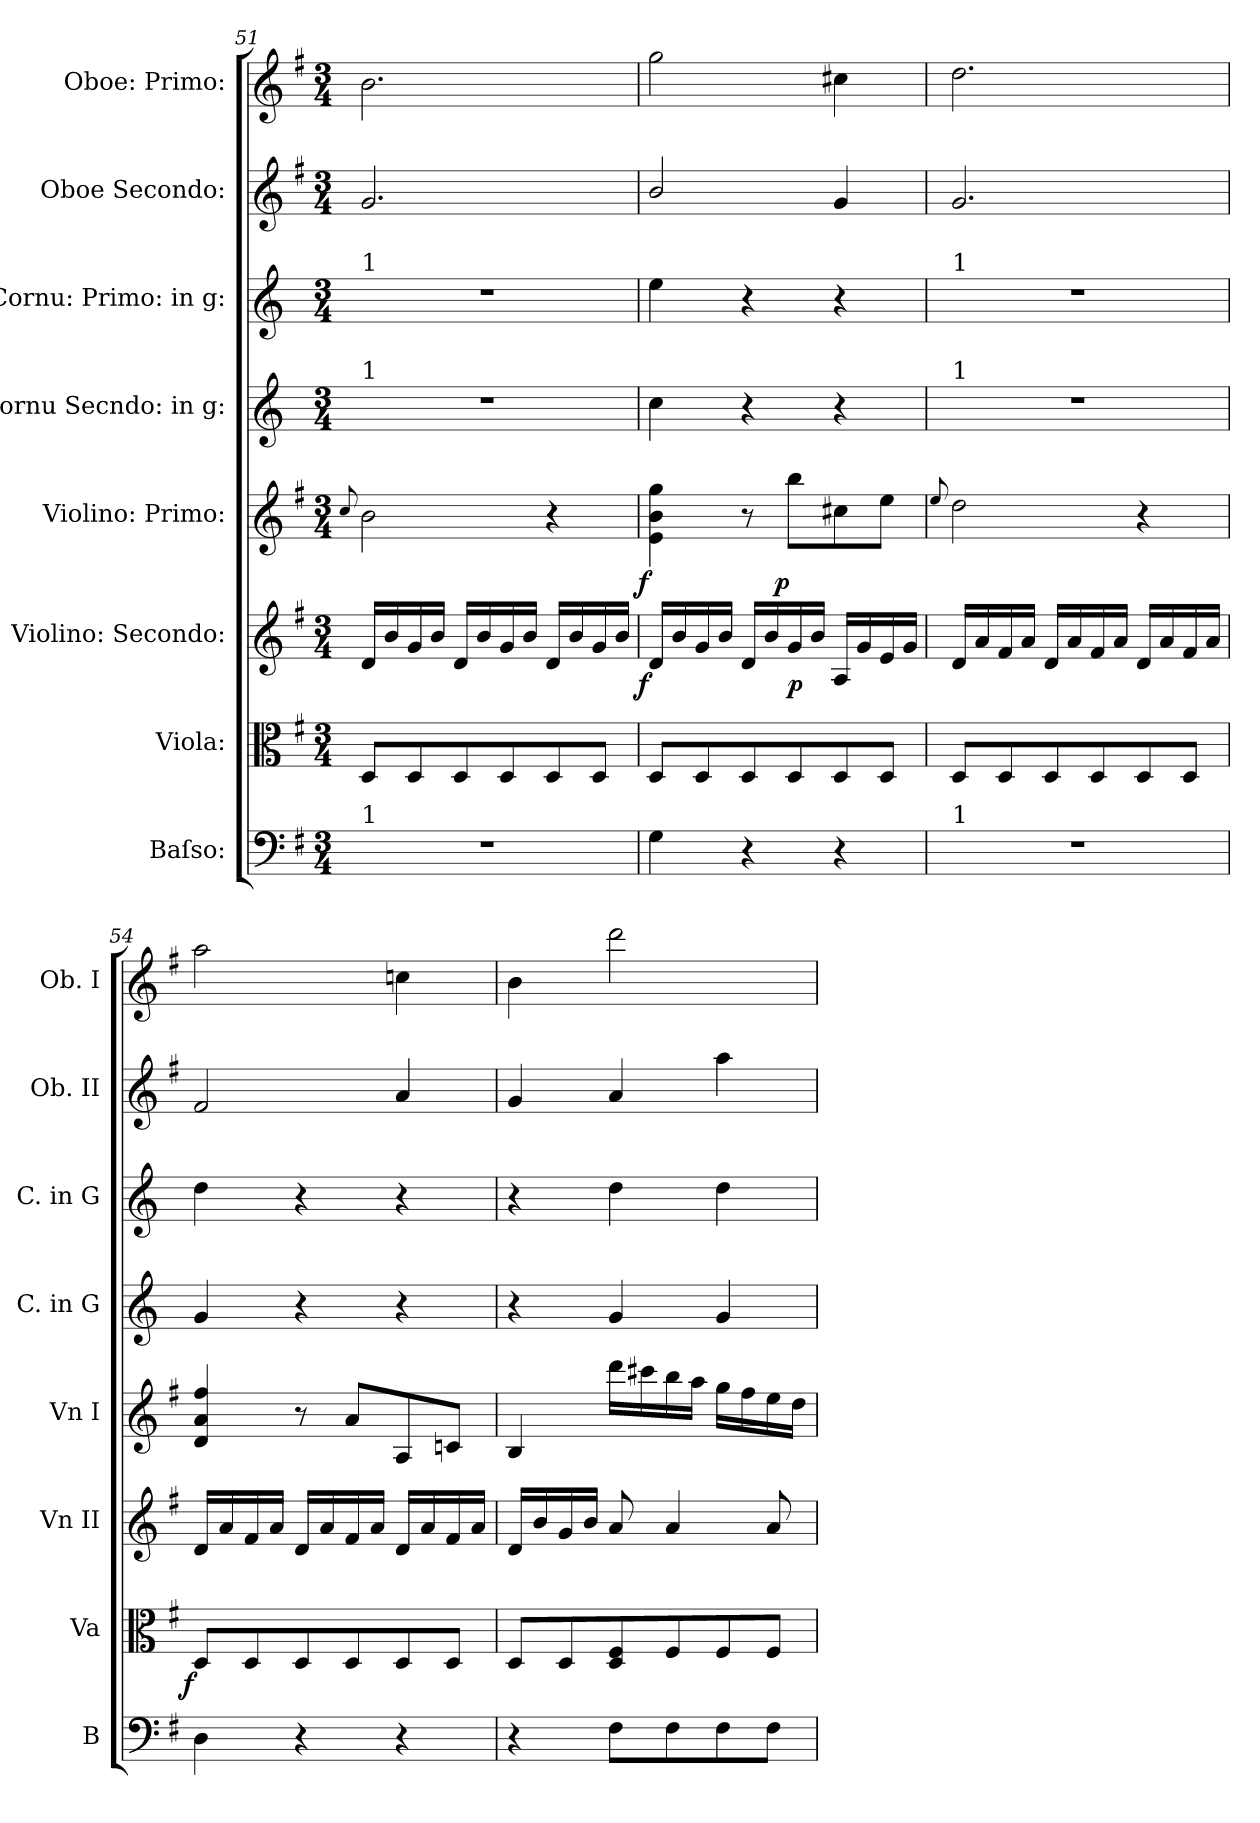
**kern	**kern	**dynam	**kern	**dynam	**kern	**dynam	**kern	**kern	**kern	**kern
*part8	*part7	*part7	*part6	*part6	*part5	*part5	*part4	*part3	*part2	*part1
*staff8	*staff7	*staff7	*staff6	*staff6	*staff5	*staff5	*staff4	*staff3	*staff2	*staff1
*I"Baſso:	*I"Viola:	*	*I"Violino: Secondo:	*	*I"Violino: Primo:	*	*I"Cornu Secndo: in g:	*I"Cornu: Primo: in g:	*I"Oboe Secondo:	*I"Oboe: Primo:
*I'B	*I'Va	*	*I'Vn II	*	*I'Vn I	*	*I'C. in G	*I'C. in G	*I'Ob. II	*I'Ob. I
*clefF4	*clefC3	*	*clefG2	*	*clefG2	*	*clefG2	*clefG2	*clefG2	*clefG2
*	*	*	*	*	*	*	*ITrd3c5	*ITrd3c5	*	*
*k[f#]	*k[f#]	*	*k[f#]	*	*k[f#]	*	*k[f#]	*k[f#]	*k[f#]	*k[f#]
*M3/4	*M3/4	*	*M3/4	*	*M3/4	*	*M3/4	*M3/4	*M3/4	*M3/4
=51	=51	=51	=51	=51	=51	=51	=51	=51	=51	=51
.	.	.	.	.	8qqcc/	.	.	.	.	.
!	!	!	!	!	!	!	!	!LO:TX:a:t=1	!	!
!	!	!	!	!	!	!	!LO:TX:a:t=1	!	!	!
!LO:TX:a:t=1	!	!	!	!	!	!	!	!	!	!
!LO:N:vis=1	!	!	!	!	!	!	!LO:N:vis=1	!LO:N:vis=1	!	!
2.r	8D/L	.	16d/LL	.	2b\	.	2.r	2.r	2.g/	2.b\
.	.	.	16b/	.	.	.	.	.	.	.
.	8D/	.	16g/	.	.	.	.	.	.	.
.	.	.	16b/JJ	.	.	.	.	.	.	.
.	8D/	.	16d/LL	.	.	.	.	.	.	.
.	.	.	16b/	.	.	.	.	.	.	.
.	8D/	.	16g/	.	.	.	.	.	.	.
.	.	.	16b/JJ	.	.	.	.	.	.	.
.	8D/	.	16d/LL	.	4r	.	.	.	.	.
.	.	.	16b/	.	.	.	.	.	.	.
.	8D/J	.	16g/	.	.	.	.	.	.	.
.	.	.	16b/JJ	.	.	.	.	.	.	.
=52	=52	=52	=52	=52	=52	=52	=52	=52	=52	=52
!	!	!	!	!LO:DY:b:rj	!	!LO:DY:b:rj	!	!	!	!
4G\	8D/L	.	16d/LL	f	4e\ 4b\ 4gg\	f	4g\	4b\	2b/	2gg\
.	.	.	16b/	.	.	.	.	.	.	.
.	8D/	.	16g/	.	.	.	.	.	.	.
.	.	.	16b/JJ	.	.	.	.	.	.	.
4r	8D/	.	16d/LL	.	8r	.	4r	4r	.	.
.	.	.	16b/	.	.	.	.	.	.	.
!	!	!	!	!	!	!LO:DY:b:rj	!	!	!	!
.	8D/	.	16g/	p	8bb\L	p	.	.	.	.
.	.	.	16b/JJ	.	.	.	.	.	.	.
4r	8D/	.	16A/LL	.	8cc#X\	.	4r	4r	4g/	4cc#X\
.	.	.	16g/	.	.	.	.	.	.	.
.	8D/J	.	16e/	.	8ee\J	.	.	.	.	.
.	.	.	16g/JJ	.	.	.	.	.	.	.
=53	=53	=53	=53	=53	=53	=53	=53	=53	=53	=53
.	.	.	.	.	8qqee/	.	.	.	.	.
!	!	!	!	!	!	!	!	!LO:TX:a:t=1	!	!
!	!	!	!	!	!	!	!LO:TX:a:t=1	!	!	!
!LO:TX:a:t=1	!	!	!	!	!	!	!	!	!	!
!LO:N:vis=1	!	!	!	!	!	!	!LO:N:vis=1	!LO:N:vis=1	!	!
2.r	8D/L	.	16d/LL	.	2dd\	.	2.r	2.r	2.g/	2.dd\
.	.	.	16a/	.	.	.	.	.	.	.
.	8D/	.	16f#/	.	.	.	.	.	.	.
.	.	.	16a/JJ	.	.	.	.	.	.	.
.	8D/	.	16d/LL	.	.	.	.	.	.	.
.	.	.	16a/	.	.	.	.	.	.	.
.	8D/	.	16f#/	.	.	.	.	.	.	.
.	.	.	16a/JJ	.	.	.	.	.	.	.
.	8D/	.	16d/LL	.	4r	.	.	.	.	.
.	.	.	16a/	.	.	.	.	.	.	.
.	8D/J	.	16f#/	.	.	.	.	.	.	.
.	.	.	16a/JJ	.	.	.	.	.	.	.
=54	=54	=54	=54	=54	=54	=54	=54	=54	=54	=54
!	!	!LO:DY:b:rj	!	!	!	!	!	!	!	!
4D\	8D/L	f	16d/LL	.	4d/ 4a/ 4ff#/	.	4d/	4a\	2f#/	2aa\
.	.	.	16a/	.	.	.	.	.	.	.
.	8D/	.	16f#/	.	.	.	.	.	.	.
.	.	.	16a/JJ	.	.	.	.	.	.	.
4r	8D/	.	16d/LL	.	8r	.	4r	4r	.	.
.	.	.	16a/	.	.	.	.	.	.	.
.	8D/	.	16f#/	.	8a/L	.	.	.	.	.
.	.	.	16a/JJ	.	.	.	.	.	.	.
4r	8D/	.	16d/LL	.	8A/	.	4r	4r	4a/	4ccn\
.	.	.	16a/	.	.	.	.	.	.	.
.	8D/J	.	16f#/	.	8cn/J	.	.	.	.	.
.	.	.	16a/JJ	.	.	.	.	.	.	.
=55	=55	=55	=55	=55	=55	=55	=55	=55	=55	=55
4r	8D/L	.	16d/LL	.	4B/	.	4r	4r	4g/	4b\
.	.	.	16b/	.	.	.	.	.	.	.
.	8D/	.	16g/	.	.	.	.	.	.	.
.	.	.	16b/JJ	.	.	.	.	.	.	.
8F#\L	8D/ 8F#/	.	8a/	.	16ddd\LL	.	4d/	4a\	4a/	2ddd\
.	.	.	.	.	16ccc#X\	.	.	.	.	.
8F#\	8F#/	.	4a/	.	16bb\	.	.	.	.	.
.	.	.	.	.	16aa\JJ	.	.	.	.	.
8F#\	8F#/	.	.	.	16gg\LL	.	4d/	4a\	4aa\	.
.	.	.	.	.	16ff#\	.	.	.	.	.
8F#\J	8F#/J	.	8a/	.	16ee\	.	.	.	.	.
.	.	.	.	.	16dd\JJ	.	.	.	.	.
=	=	=	=	=	=	=	=	=	=	=
*-	*-	*-	*-	*-	*-	*-	*-	*-	*-	*-
